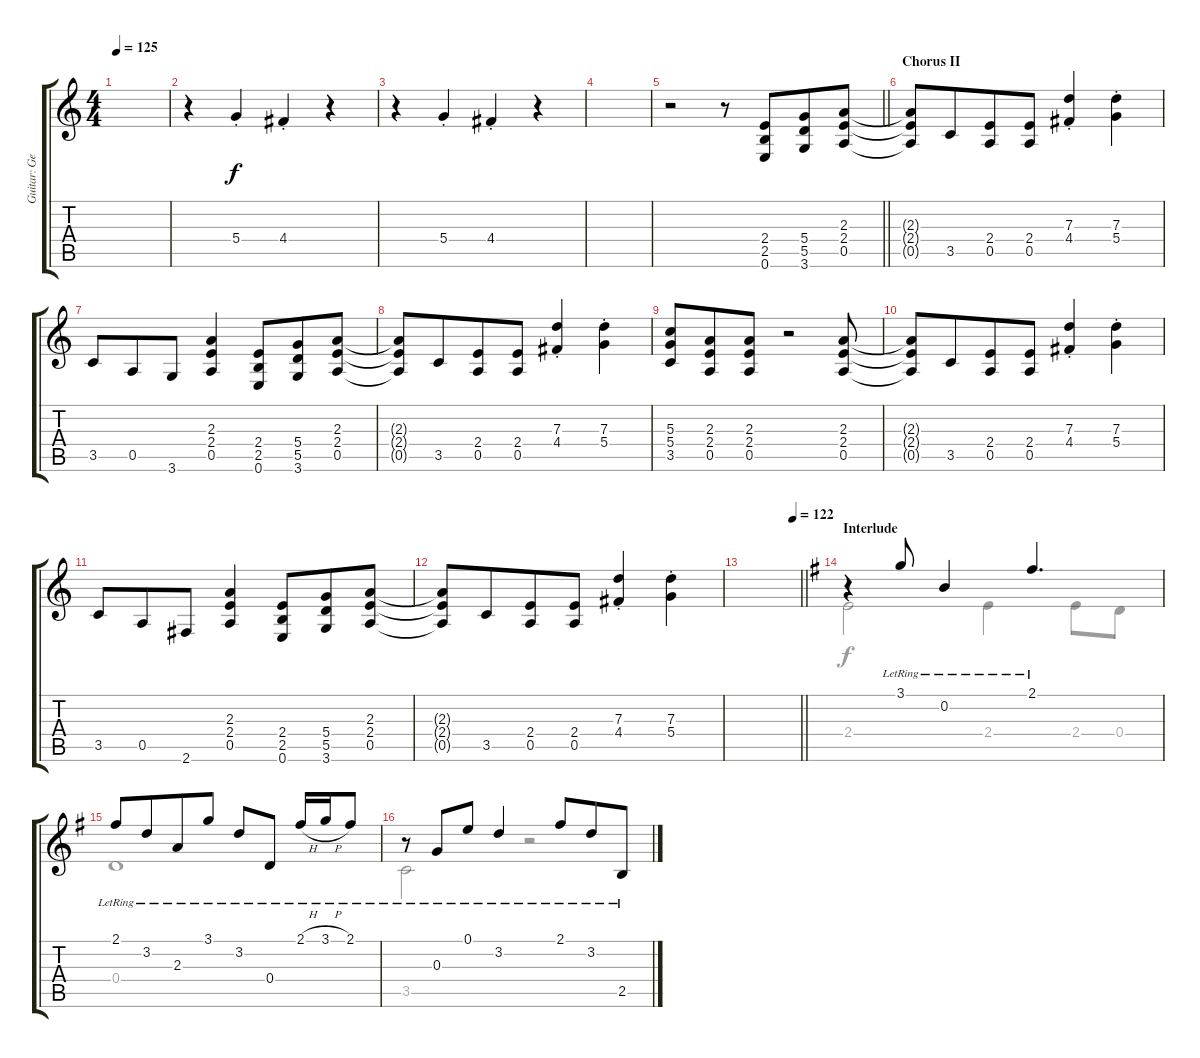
\track ("Guitar: George" "Guitar: Ge") {instrument distortionguitar}
\staff {score tabs}
\tuning (E4 B3 G3 D3 A2 E2) {hide}
\voice
\ts (4 4)
\tempo 125
\clef g2
\ks c
|
r.4 5.4{st}.4 4.4{st}.4 r.4 |
r.4 5.4{st}.4 4.4{st}.4 r.4 |
|
\barLineRight lightlight
r.2 r.8 (2.4 2.5 0.6).8{beam merge} (5.4 5.5 3.6).8 (2.3 2.4 0.5).8 |
\section ("" "Chorus II")
(2.3{t} 2.4{t} 0.5{t}).8 3.5.8{beam merge} (2.4 0.5).8 (2.4 0.5).8 (7.3{st} 4.4{st}).4 (7.3{st} 5.4{st}).4 |
3.5.8 0.5.8{beam merge} 3.6.8 (2.3 2.4 0.5).4 (2.4 2.5 0.6).8{beam merge} (5.4 5.5 3.6).8 (2.3 2.4 0.5).8 |
(2.3{t} 2.4{t} 0.5{t}).8 3.5.8{beam merge} (2.4 0.5).8 (2.4 0.5).8 (7.3{st} 4.4{st}).4 (7.3{st} 5.4{st}).4 |
(5.3 5.4 3.5).8 (2.3 2.4 0.5).8{beam merge} (2.3 2.4 0.5).8 r.2 (2.3 2.4 0.5).8 |
(2.3{t} 2.4{t} 0.5{t}).8 3.5.8{beam merge} (2.4 0.5).8 (2.4 0.5).8 (7.3{st} 4.4{st}).4 (7.3{st} 5.4{st}).4 |
3.5.8 0.5.8{beam merge} 2.6.8 (2.3 2.4 0.5).4 (2.4 2.5 0.6).8{beam merge} (5.4 5.5 3.6).8 (2.3 2.4 0.5).8 |
(2.3{t} 2.4{t} 0.5{t}).8 3.5.8{beam merge} (2.4 0.5).8 (2.4 0.5).8 (7.3{st} 4.4{st}).4 (7.3{st} 5.4{st}).4 |
\tempo (122 0.875)
\barLineRight lightlight
|
\section ("" "Interlude")
\ks g
r.4{instrument acousticguitarsteel} 3.1{lr}.8 0.2{lr}.4 2.1{lr}.4{d} |
2.1{lr}.8 3.2{lr}.8{beam merge} 2.3{lr}.8 3.1{lr}.8 3.2{lr}.8 0.4{lr}.8 2.1{h lr}.16 3.1{h lr}.16 2.1{lr}.8 |
r.8 0.3{lr}.8{beam merge} 0.1{lr}.8 3.2{lr}.4 2.1{lr}.8{beam merge} 3.2{lr}.8 2.5{lr}.8
\voice
\clef g2
\ottava regular
\simile none
\ks c
|
|
|
|
\barLineRight lightlight
|
|
|
|
|
|
|
|
\barLineRight lightlight
|
\ks g
2.4.2 2.4.4 2.4.8 0.4.8 |
0.4.1 |
3.5.2 r.2
